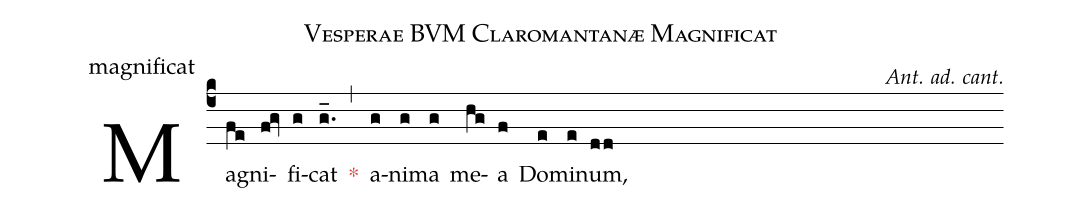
name: Vesperae BVM Claromantanæ Magnificat;
office-part: magnificat;
commentary: Ant. ad. cant.;
%%
(c4) Mag(fe)ni(f@gv)fi(g)cat(g_.) <c>*</c>(,) a(g)ni(g)ma(g) me(hg)a(f) Do(e)mi(e)num,(dd)
